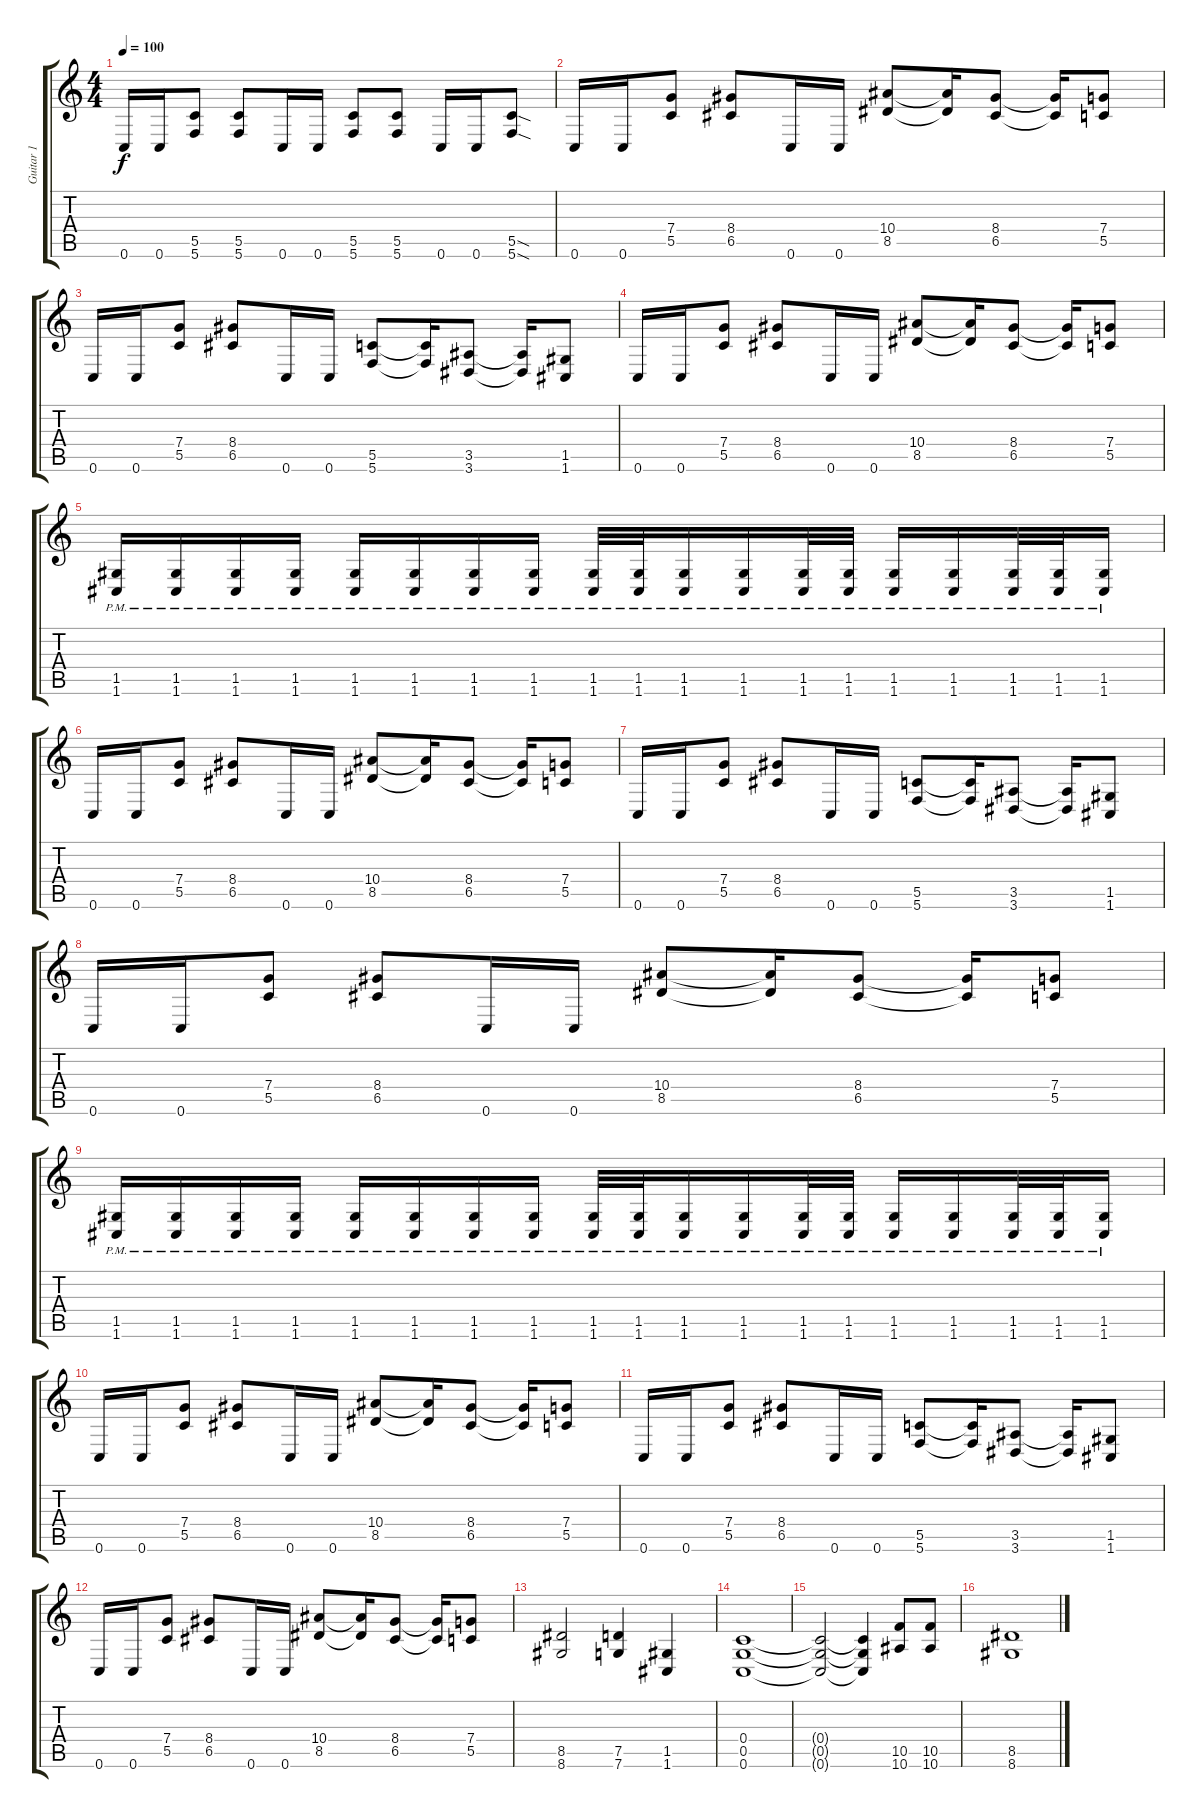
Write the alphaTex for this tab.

\track ("Guitar 1" "Guitar 1") {instrument distortionguitar}
\staff {score tabs}
\tuning (D4 A3 F3 C3 G2 C2) {hide}
\ts (4 4)
\tempo 100
\clef g2
\ks c
0.6.16{dy f instrument distortionguitar} 0.6.16 (5.5 5.6).8 (5.5 5.6).8 0.6.16 0.6.16 (5.5 5.6).8 (5.5 5.6).8 0.6.16 0.6.16 (5.5{sod} 5.6{sod}).8 |
0.6.16 0.6.16 (7.4 5.5).8 (8.4 6.5).8 0.6.16 0.6.16 (10.4 8.5).8 (10.4{t} 8.5{t}).16 (8.4 6.5).8 (8.4{t} 6.5{t}).16 (7.4 5.5).8 |
0.6.16 0.6.16 (7.4 5.5).8 (8.4 6.5).8 0.6.16 0.6.16 (5.5 5.6).8 (5.5{t} 5.6{t}).16 (3.5 3.6).8 (3.5{t} 3.6{t}).16 (1.5 1.6).8 |
0.6.16 0.6.16 (7.4 5.5).8 (8.4 6.5).8 0.6.16 0.6.16 (10.4 8.5).8 (10.4{t} 8.5{t}).16 (8.4 6.5).8 (8.4{t} 6.5{t}).16 (7.4 5.5).8 |
(1.5{pm} 1.6{pm}).16 (1.5{pm} 1.6{pm}).16 (1.5{pm} 1.6{pm}).16 (1.5{pm} 1.6{pm}).16 (1.5{pm} 1.6{pm}).16 (1.5{pm} 1.6{pm}).16 (1.5{pm} 1.6{pm}).16 (1.5{pm} 1.6{pm}).16 (1.5{pm} 1.6{pm}).32 (1.5{pm} 1.6{pm}).32 (1.5{pm} 1.6{pm}).16 (1.5{pm} 1.6{pm}).16 (1.5{pm} 1.6{pm}).32 (1.5{pm} 1.6{pm}).32 (1.5{pm} 1.6{pm}).16 (1.5{pm} 1.6{pm}).16 (1.5{pm} 1.6{pm}).32 (1.5{pm} 1.6{pm}).32 (1.5{pm} 1.6{pm}).16 |
0.6.16 0.6.16 (7.4 5.5).8 (8.4 6.5).8 0.6.16 0.6.16 (10.4 8.5).8 (10.4{t} 8.5{t}).16 (8.4 6.5).8 (8.4{t} 6.5{t}).16 (7.4 5.5).8 |
0.6.16 0.6.16 (7.4 5.5).8 (8.4 6.5).8 0.6.16 0.6.16 (5.5 5.6).8 (5.5{t} 5.6{t}).16 (3.5 3.6).8 (3.5{t} 3.6{t}).16 (1.5 1.6).8 |
0.6.16 0.6.16 (7.4 5.5).8 (8.4 6.5).8 0.6.16 0.6.16 (10.4 8.5).8 (10.4{t} 8.5{t}).16 (8.4 6.5).8 (8.4{t} 6.5{t}).16 (7.4 5.5).8 |
(1.5{pm} 1.6{pm}).16 (1.5{pm} 1.6{pm}).16 (1.5{pm} 1.6{pm}).16 (1.5{pm} 1.6{pm}).16 (1.5{pm} 1.6{pm}).16 (1.5{pm} 1.6{pm}).16 (1.5{pm} 1.6{pm}).16 (1.5{pm} 1.6{pm}).16 (1.5{pm} 1.6{pm}).32 (1.5{pm} 1.6{pm}).32 (1.5{pm} 1.6{pm}).16 (1.5{pm} 1.6{pm}).16 (1.5{pm} 1.6{pm}).32 (1.5{pm} 1.6{pm}).32 (1.5{pm} 1.6{pm}).16 (1.5{pm} 1.6{pm}).16 (1.5{pm} 1.6{pm}).32 (1.5{pm} 1.6{pm}).32 (1.5{pm} 1.6{pm}).16 |
0.6.16 0.6.16 (7.4 5.5).8 (8.4 6.5).8 0.6.16 0.6.16 (10.4 8.5).8 (10.4{t} 8.5{t}).16 (8.4 6.5).8 (8.4{t} 6.5{t}).16 (7.4 5.5).8 |
0.6.16 0.6.16 (7.4 5.5).8 (8.4 6.5).8 0.6.16 0.6.16 (5.5 5.6).8 (5.5{t} 5.6{t}).16 (3.5 3.6).8 (3.5{t} 3.6{t}).16 (1.5 1.6).8 |
0.6.16 0.6.16 (7.4 5.5).8 (8.4 6.5).8 0.6.16 0.6.16 (10.4 8.5).8 (10.4{t} 8.5{t}).16 (8.4 6.5).8 (8.4{t} 6.5{t}).16 (7.4 5.5).8 |
(8.5 8.6).2 (7.5 7.6).4 (1.5 1.6).4 |
(0.4 0.5 0.6).1 |
(0.4{t} 0.5{t} 0.6{t}).2 (0.4{t} 0.5{t} 0.6{t}).4 (10.5 10.6).8 (10.5 10.6).8 |
(8.5 8.6).1
